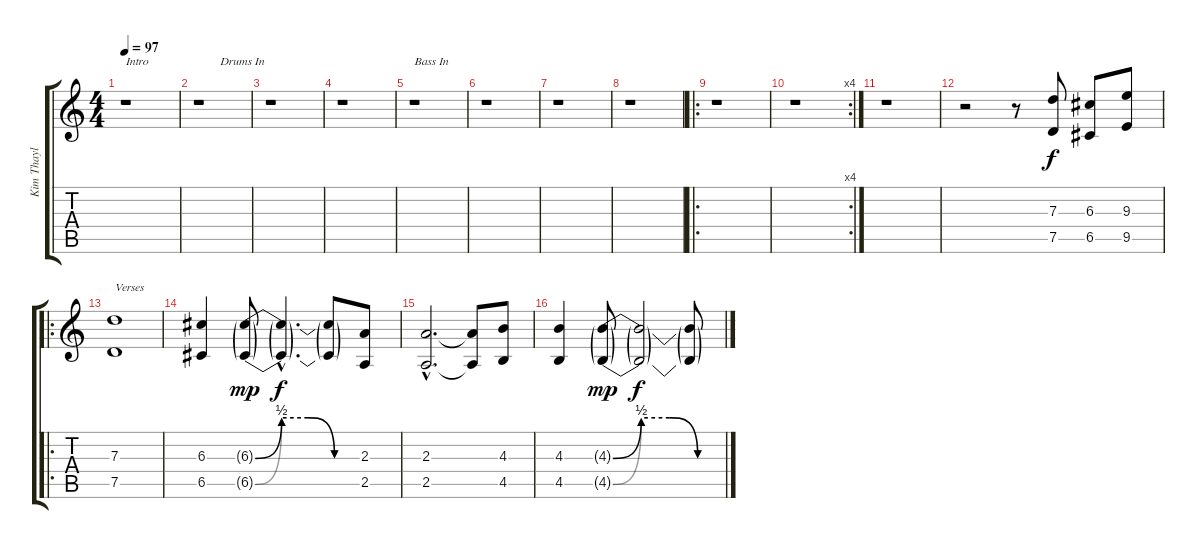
\track ("Kim Thayl" "Kim Thayl") {instrument overdrivenguitar}
\staff {score tabs}
\tuning (C4 B3 G3 D3 G2 D2) {hide}
\ts (4 4)
\tempo 97
\clef g2
\ks c
r.1{txt "Intro                        Drums In" dy f instrument overdrivenguitar} |
r.1 |
r.1 |
r.1 |
r.1{txt "Bass In"} |
r.1 |
r.1 |
r.1 |
\ro
r.1 |
\rc 4
r.1 |
r.1 |
r.2 r.8 (7.3 7.5).8 (6.3 6.5).8 (9.3 9.5).8 |
\ro
(7.3 7.5).1{txt "Verses"} |
(6.3 6.5).4 (6.3{be (custom 0 0 15 2 30 2 45 0 60 0) g} 6.5{be (custom 0 0 15 2 30 2 45 0 60 0) g}).8{dy mp} (6.3{hac t} 6.5{hac t}).4{d dy f} (6.3{t} 6.5{t}).8 (2.3 2.5).8 |
(2.3{hac} 2.5{hac}).2{d} (2.3{t} 2.5{t}).8 (4.3 4.5).8 |
(4.3 4.5).4 (4.3{be (custom 0 0 15 2 30 2 45 0 60 0) g} 4.5{be (custom 0 0 15 2 30 2 45 0 60 0) g}).8{dy mp} (4.3{t} 4.5{t}).2{dy f} (4.3{t} 4.5{t}).8
